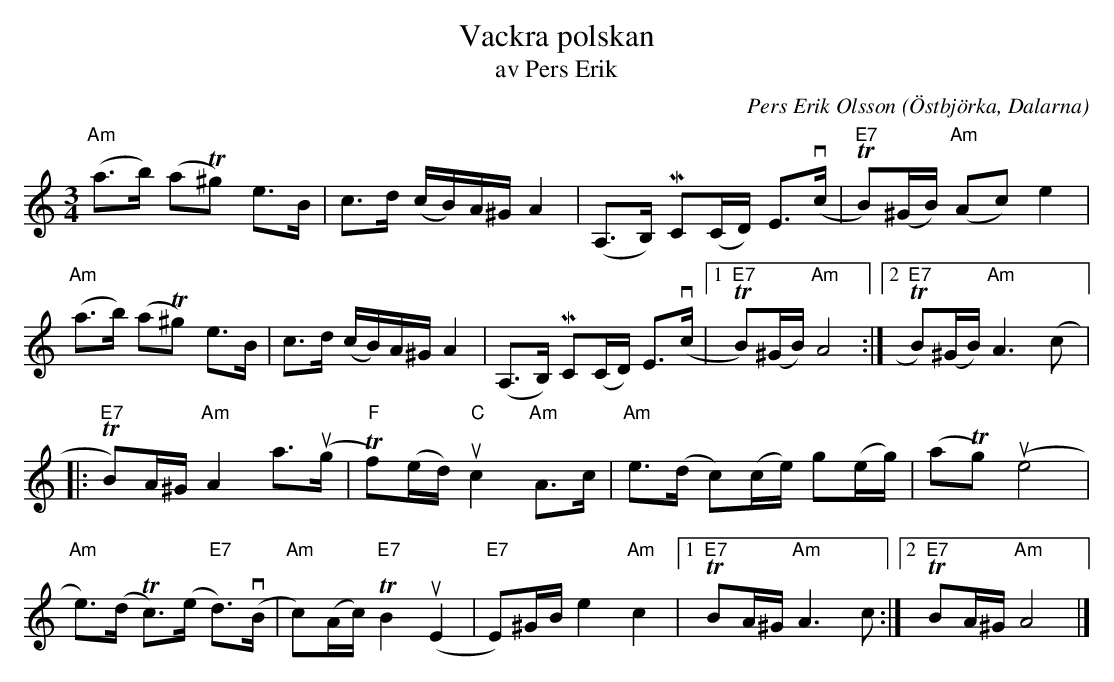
X:1
T:Vackra polskan
T:av Pers Erik
O:Östbjörka, Dalarna
C:Pers Erik Olsson
M:3/4
L:1/16
K:Am
V:1
"Am" (a3b) (a2!trill!^g2) e3B | c3d (cB)A^G A4 | (A,3B,) !lowermordent! C2(CD) E3v(c | "E7" !trill! B2)(^GB) "Am" (A2c2) e4 |
"Am" (a3b) (a2!trill!^g2) e3B | c3d (cB)A^G A4 | (A,3B,) !lowermordent! C2(CD) E3v(c |1 "E7" !trill! B2)(^GB) "Am" A8 :|2 "E7" !trill! B2)(^GB) "Am" A6 (c2 |:
"E7" !trill!B2)A^G "Am" A4 a3u(g | "F" !trill!f2)(ed) "C" uc4 "Am" A3c | "Am" e3(d c2)(ce) g2(eg) | (a2!trill!g2) u(e8 |
"Am" e3)(d !trill! c3)(e "E7"d3)v(B | "Am"c2)(Ac) "E7" !trill! B4 u(E4 | "E7" E2)^GB e4 "Am" c4 |1 "E7" !trill! B2A^G "Am" A6 c2 :|2 "E7" !trill! B2A^G "Am" A8 |]
